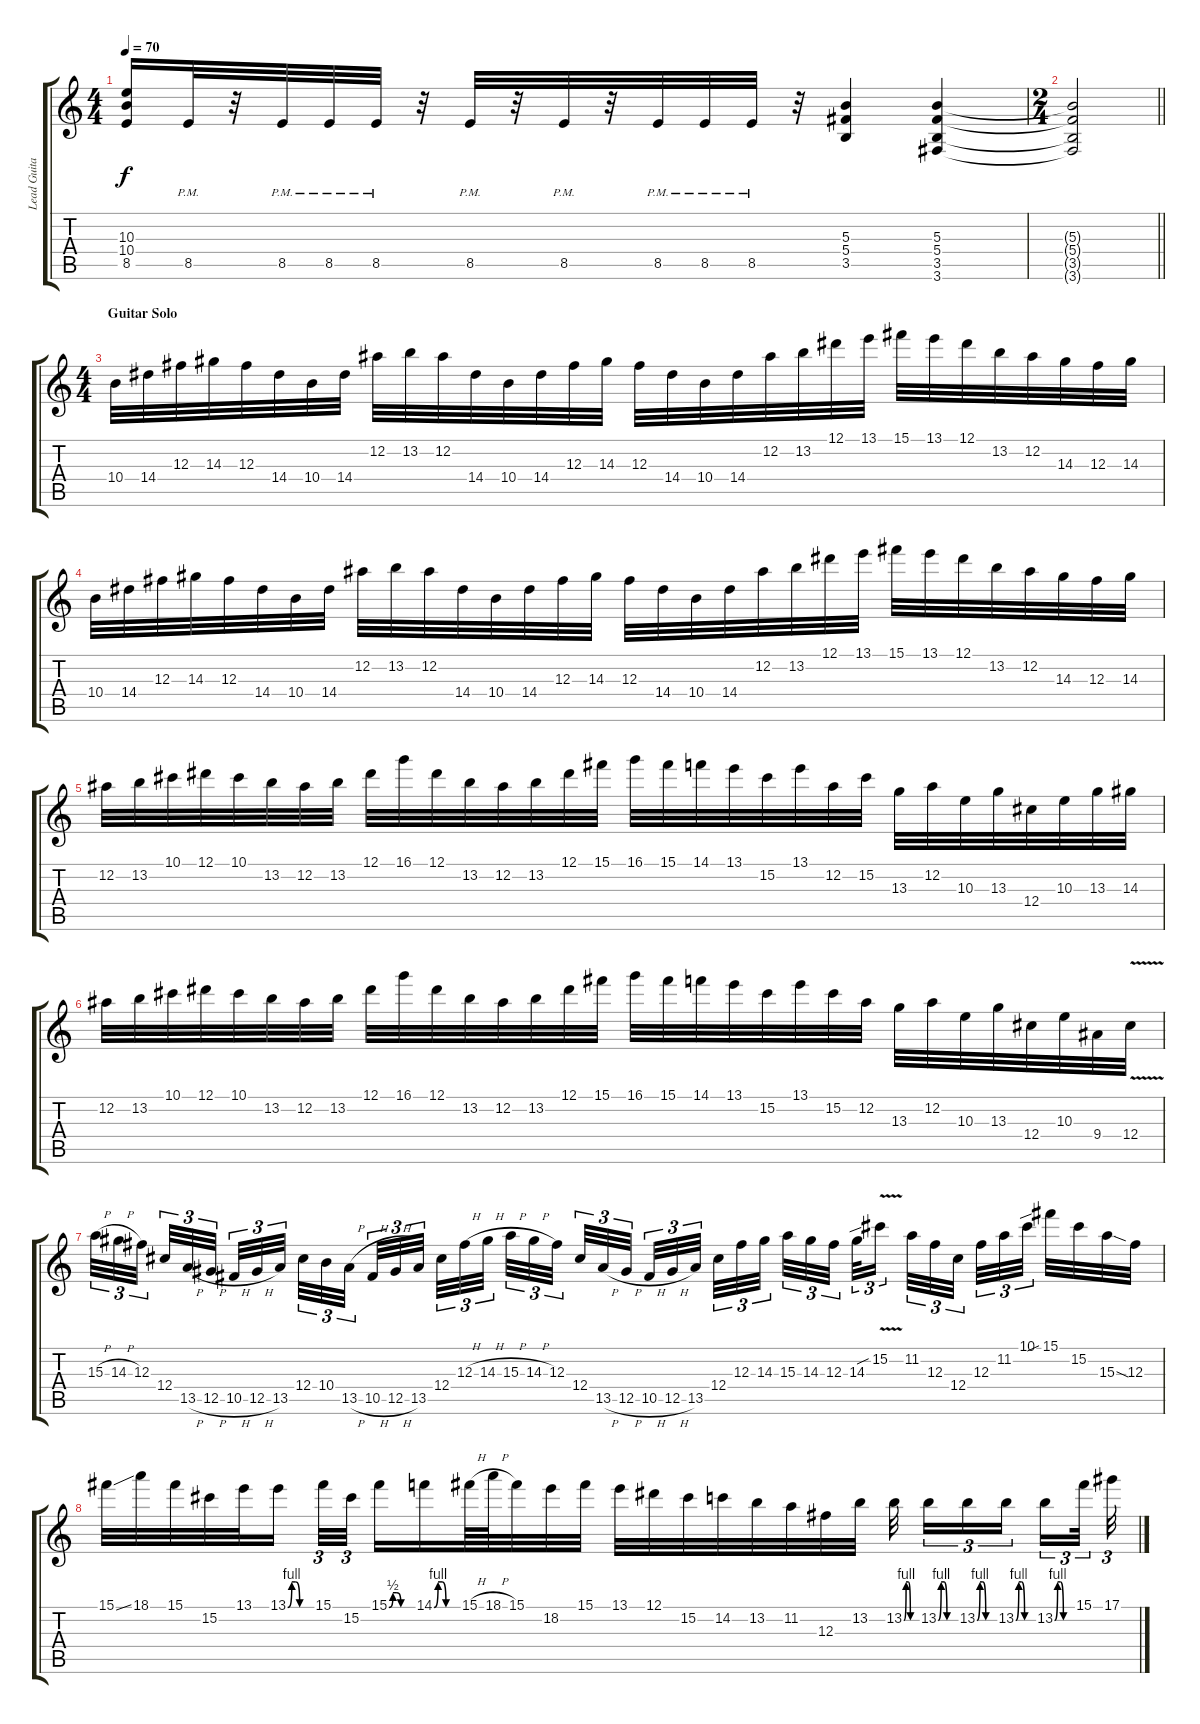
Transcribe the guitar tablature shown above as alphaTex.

\track ("Lead Guitar" "Lead Guita") {instrument distortionguitar}
\staff {score tabs}
\tuning (Eb4 Bb3 Gb3 Db3 Ab2 Eb2) {hide}
\ts (4 4)
\tempo 70
\clef g2
\ks c
(10.3 10.4 8.5).16{dy f} 8.5{pm}.32 r.32 8.5{pm}.32 8.5{pm}.32 8.5{pm}.32 r.32 8.5{pm}.32 r.32 8.5{pm}.32 r.32 8.5{pm}.32 8.5{pm}.32 8.5{pm}.32 r.32 (5.3 5.4 3.5).4 (5.3 5.4 3.5 3.6).4 |
\ts (2 4)
\barLineRight lightlight
(5.3{t} 5.4{t} 3.5{t} 3.6{t}).2 |
\ts (4 4)
\section ("" "Guitar Solo")
10.4.32 14.4.32 12.3.32 14.3.32 12.3.32 14.4.32 10.4.32 14.4.32 12.2.32 13.2.32 12.2.32 14.4.32 10.4.32 14.4.32 12.3.32 14.3.32 12.3.32 14.4.32 10.4.32 14.4.32 12.2.32 13.2.32 12.1.32 13.1.32 15.1.32 13.1.32 12.1.32 13.2.32 12.2.32 14.3.32 12.3.32 14.3.32 |
10.4.32 14.4.32 12.3.32 14.3.32 12.3.32 14.4.32 10.4.32 14.4.32 12.2.32 13.2.32 12.2.32 14.4.32 10.4.32 14.4.32 12.3.32 14.3.32 12.3.32 14.4.32 10.4.32 14.4.32 12.2.32 13.2.32 12.1.32 13.1.32 15.1.32 13.1.32 12.1.32 13.2.32 12.2.32 14.3.32 12.3.32 14.3.32 |
12.2.32 13.2.32 10.1.32 12.1.32 10.1.32 13.2.32 12.2.32 13.2.32 12.1.32 16.1.32 12.1.32 13.2.32 12.2.32 13.2.32 12.1.32 15.1.32 16.1.32 15.1.32 14.1.32 13.1.32 15.2.32 13.1.32 12.2.32 15.2.32 13.3.32 12.2.32 10.3.32 13.3.32 12.4.32 10.3.32 13.3.32 14.3.32 |
12.2.32 13.2.32 10.1.32 12.1.32 10.1.32 13.2.32 12.2.32 13.2.32 12.1.32 16.1.32 12.1.32 13.2.32 12.2.32 13.2.32 12.1.32 15.1.32 16.1.32 15.1.32 14.1.32 13.1.32 15.2.32 13.1.32 15.2.32 12.2.32 13.3.32 12.2.32 10.3.32 13.3.32 12.4.32 10.3.32 9.4.32 12.4{v}.32 |
15.3{h}.32{tu (3 2)} 14.3{h}.32{tu (3 2)} 12.3.32{tu (3 2) beam splitsecondary} 12.4.32{tu (3 2)} 13.5{h}.32{tu (3 2)} 12.5{h}.32{tu (3 2) beam splitsecondary} 10.5{h}.32{tu (3 2)} 12.5{h}.32{tu (3 2)} 13.5.32{tu (3 2) beam splitsecondary} 12.4.32{tu (3 2)} 10.4.32{tu (3 2)} 13.5{h}.32{tu (3 2)} 10.5{h}.32{tu (3 2)} 12.5{h}.32{tu (3 2)} 13.5.32{tu (3 2) beam splitsecondary} 12.4.32{tu (3 2)} 12.3{h}.32{tu (3 2)} 14.3{h}.32{tu (3 2) beam splitsecondary} 15.3{h}.32{tu (3 2)} 14.3{h}.32{tu (3 2)} 12.3.32{tu (3 2) beam splitsecondary} 12.4.32{tu (3 2)} 13.5{h}.32{tu (3 2)} 12.5{h}.32{tu (3 2)} 10.5{h}.32{tu (3 2)} 12.5{h}.32{tu (3 2)} 13.5.32{tu (3 2) beam splitsecondary} 12.4.32{tu (3 2)} 12.3.32{tu (3 2)} 14.3.32{tu (3 2) beam splitsecondary} 15.3.32{tu (3 2)} 14.3.32{tu (3 2)} 12.3.32{tu (3 2) beam splitsecondary} 14.3.32{tu (3 2)} 15.2{v sib}.16{tu (3 2)} 11.2.32{tu (3 2)} 12.3.32{tu (3 2)} 12.4.32{tu (3 2) beam splitsecondary} 12.3.32{tu (3 2)} 11.2.32{tu (3 2)} 10.1.32{tu (3 2) beam splitsecondary} 15.1{sib}.32 15.2.32 15.3{sod}.32 12.3.32 |
15.1{ss}.32 18.1.32 15.1.32 15.2.32 13.1.32 13.1{be (custom 0 0 10 4 20 4 30 0 60 0)}.16{beam splitsecondary} 15.1.32{tu (3 2)} 15.2.32{tu (3 2)} 15.1{be (custom 0 0 10 2 20 2 30 0 60 0)}.16 14.1{be (custom 0 0 10 4 20 4 30 0 60 0)}.16 15.1{h}.64 18.1{h}.64 15.1.32 18.2.32 15.1.32 13.1.32 12.1.32 15.2.32 14.2.32 13.2.32 11.2.32 12.3.32 13.2.32 13.2{be (custom 0 0 10 4 20 4 30 0 60 0)}.32{beam splitsecondary} 13.2{be (custom 0 0 10 4 20 4 30 0 60 0)}.16{tu (3 2)} 13.2{be (custom 0 0 10 4 20 4 30 0 60 0)}.16{tu (3 2)} 13.2{be (custom 0 0 10 4 20 4 30 0 60 0)}.16{tu (3 2) beam splitsecondary} 13.2{be (custom 0 0 10 4 20 4 30 0 60 0)}.16{tu (3 2)} 15.1.32{tu (3 2)} 17.1.32{tu (3 2)}
